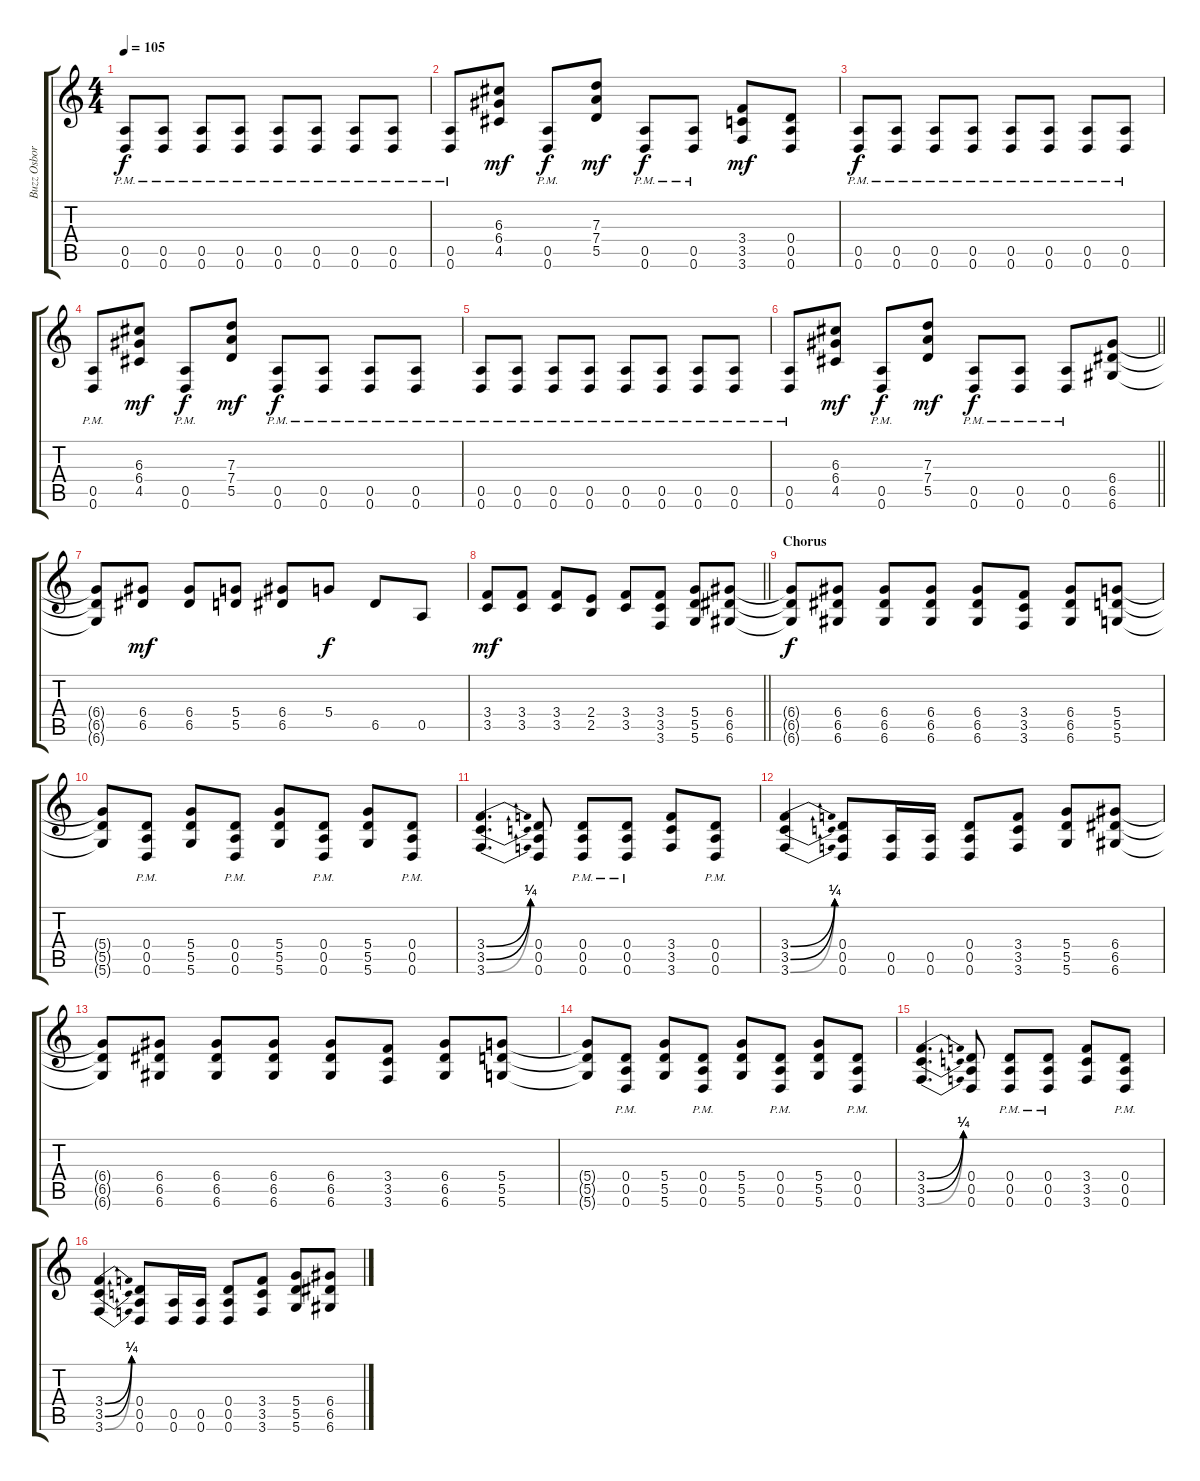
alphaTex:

\track ("Buzz Osborne" "Buzz Osbor") {instrument distortionguitar}
\staff {score tabs}
\tuning (E4 B3 G3 D3 A2 D2) {hide}
\ts (4 4)
\tempo 105
\clef g2
\ks c
(0.5{pm} 0.6{pm}).8{dy f} (0.5{pm} 0.6{pm}).8 (0.5{pm} 0.6{pm}).8 (0.5{pm} 0.6{pm}).8 (0.5{pm} 0.6{pm}).8 (0.5{pm} 0.6{pm}).8 (0.5{pm} 0.6{pm}).8 (0.5{pm} 0.6{pm}).8 |
(0.5{pm} 0.6{pm}).8 (6.3 6.4 4.5).8{dy mf} (0.5{pm} 0.6{pm}).8{dy f} (7.3 7.4 5.5).8{dy mf} (0.5{pm} 0.6{pm}).8{dy f} (0.5{pm} 0.6{pm}).8 (3.4 3.5 3.6).8{dy mf} (0.4 0.5 0.6).8 |
(0.5{pm} 0.6{pm}).8{dy f} (0.5{pm} 0.6{pm}).8 (0.5{pm} 0.6{pm}).8 (0.5{pm} 0.6{pm}).8 (0.5{pm} 0.6{pm}).8 (0.5{pm} 0.6{pm}).8 (0.5{pm} 0.6{pm}).8 (0.5{pm} 0.6{pm}).8 |
(0.5{pm} 0.6{pm}).8 (6.3 6.4 4.5).8{dy mf} (0.5{pm} 0.6{pm}).8{dy f} (7.3 7.4 5.5).8{dy mf} (0.5{pm} 0.6{pm}).8{dy f} (0.5{pm} 0.6{pm}).8 (0.5{pm} 0.6{pm}).8 (0.5{pm} 0.6{pm}).8 |
(0.5{pm} 0.6{pm}).8 (0.5{pm} 0.6{pm}).8 (0.5{pm} 0.6{pm}).8 (0.5{pm} 0.6{pm}).8 (0.5{pm} 0.6{pm}).8 (0.5{pm} 0.6{pm}).8 (0.5{pm} 0.6{pm}).8 (0.5{pm} 0.6{pm}).8 |
\barLineRight lightlight
(0.5{pm} 0.6{pm}).8 (6.3 6.4 4.5).8{dy mf} (0.5{pm} 0.6{pm}).8{dy f} (7.3 7.4 5.5).8{dy mf} (0.5{pm} 0.6{pm}).8{dy f} (0.5{pm} 0.6{pm}).8 (0.5{pm} 0.6{pm}).8 (6.4 6.5 6.6).8 |
\section ("" "")
(6.4{t} 6.5{t} 6.6{t}).8 (6.4 6.5).8{dy mf} (6.4 6.5).8 (5.4 5.5).8 (6.4 6.5).8 5.4.8{dy f} 6.5.8 0.5.8 |
\barLineRight lightlight
(3.4 3.5).8{dy mf} (3.4 3.5).8 (3.4 3.5).8 (2.4 2.5).8 (3.4 3.5).8 (3.4 3.5 3.6).8 (5.4 5.5 5.6).8 (6.4 6.5 6.6).8 |
\section ("" "Chorus")
(6.4{t} 6.5{t} 6.6{t}).8{dy f} (6.4 6.5 6.6).8 (6.4 6.5 6.6).8 (6.4 6.5 6.6).8 (6.4 6.5 6.6).8 (3.4 3.5 3.6).8 (6.4 6.5 6.6).8 (5.4 5.5 5.6).8 |
(5.4{t} 5.5{t} 5.6{t}).8 (0.4{pm} 0.5{pm} 0.6{pm}).8 (5.4 5.5 5.6).8 (0.4{pm} 0.5{pm} 0.6{pm}).8 (5.4 5.5 5.6).8 (0.4{pm} 0.5{pm} 0.6{pm}).8 (5.4 5.5 5.6).8 (0.4{pm} 0.5{pm} 0.6{pm}).8 |
(3.4{be (bend 0 0 60 1)} 3.5{be (bend 0 0 60 1)} 3.6{be (bend 0 0 60 1)}).4{d} (0.4 0.5 0.6).8 (0.4{pm} 0.5{pm} 0.6{pm}).8 (0.4{pm} 0.5{pm} 0.6{pm}).8 (3.4 3.5 3.6).8 (0.4{pm} 0.5{pm} 0.6{pm}).8 |
(3.4{be (bend 0 0 60 1)} 3.5{be (bend 0 0 60 1)} 3.6{be (bend 0 0 60 1)}).4 (0.4 0.5 0.6).8 (0.5 0.6).16 (0.5 0.6).16 (0.4 0.5 0.6).8 (3.4 3.5 3.6).8 (5.4 5.5 5.6).8 (6.4 6.5 6.6).8 |
(6.4{t} 6.5{t} 6.6{t}).8 (6.4 6.5 6.6).8 (6.4 6.5 6.6).8 (6.4 6.5 6.6).8 (6.4 6.5 6.6).8 (3.4 3.5 3.6).8 (6.4 6.5 6.6).8 (5.4 5.5 5.6).8 |
(5.4{t} 5.5{t} 5.6{t}).8 (0.4{pm} 0.5{pm} 0.6{pm}).8 (5.4 5.5 5.6).8 (0.4{pm} 0.5{pm} 0.6{pm}).8 (5.4 5.5 5.6).8 (0.4{pm} 0.5{pm} 0.6{pm}).8 (5.4 5.5 5.6).8 (0.4{pm} 0.5{pm} 0.6{pm}).8 |
(3.4{be (bend 0 0 60 1)} 3.5{be (bend 0 0 60 1)} 3.6{be (bend 0 0 60 1)}).4{d} (0.4 0.5 0.6).8 (0.4{pm} 0.5{pm} 0.6{pm}).8 (0.4{pm} 0.5{pm} 0.6{pm}).8 (3.4 3.5 3.6).8 (0.4{pm} 0.5{pm} 0.6{pm}).8 |
(3.4{be (bend 0 0 60 1)} 3.5{be (bend 0 0 60 1)} 3.6{be (bend 0 0 60 1)}).4 (0.4 0.5 0.6).8 (0.5 0.6).16 (0.5 0.6).16 (0.4 0.5 0.6).8 (3.4 3.5 3.6).8 (5.4 5.5 5.6).8 (6.4 6.5 6.6).8
